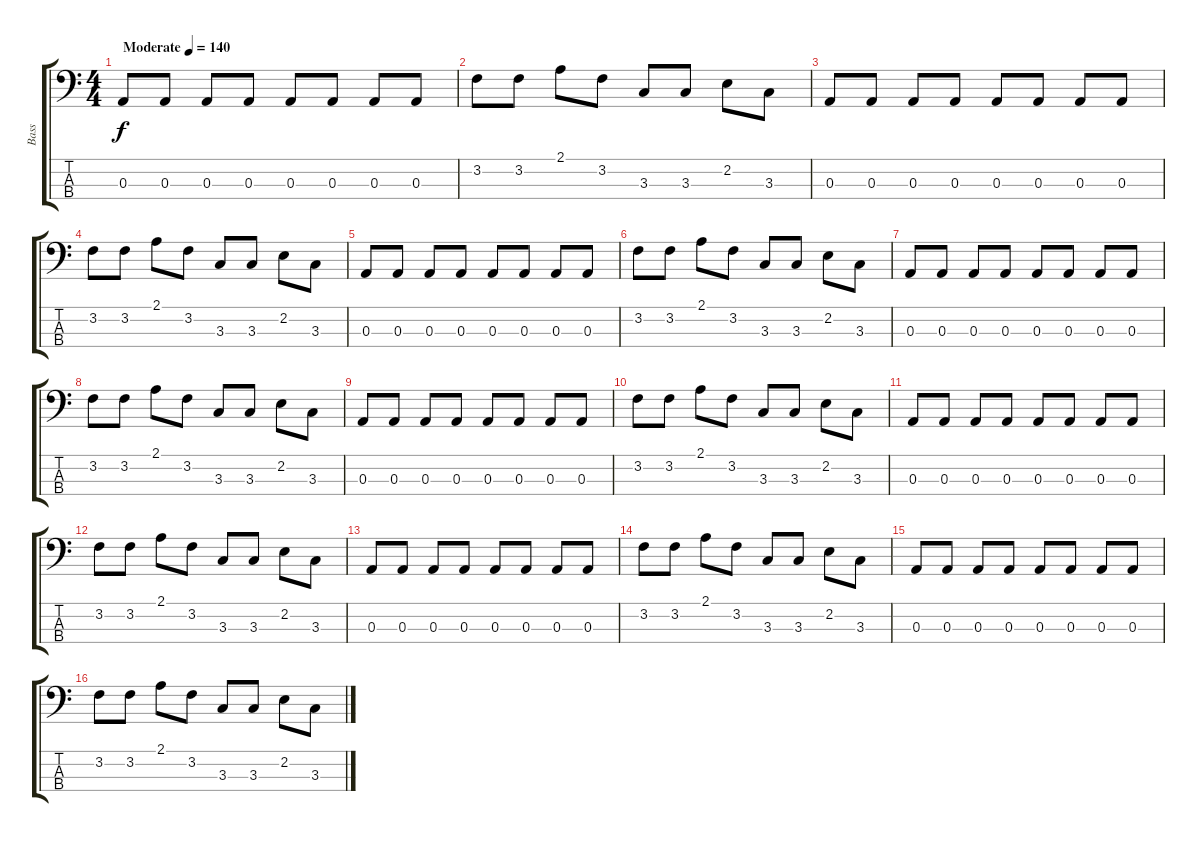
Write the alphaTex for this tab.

\track ("Bass" "Bass") {instrument electricbassfinger}
\staff {score tabs}
\tuning (G2 D2 A1 E1) {hide}
\ts (4 4)
\tempo (140 "Moderate")
\clef f4
\ks c
0.3.8{dy f instrument electricbassfinger} 0.3.8 0.3.8 0.3.8 0.3.8 0.3.8 0.3.8 0.3.8 |
3.2.8 3.2.8 2.1.8 3.2.8 3.3.8 3.3.8 2.2.8 3.3.8 |
0.3.8 0.3.8 0.3.8 0.3.8 0.3.8 0.3.8 0.3.8 0.3.8 |
3.2.8 3.2.8 2.1.8 3.2.8 3.3.8 3.3.8 2.2.8 3.3.8 |
0.3.8 0.3.8 0.3.8 0.3.8 0.3.8 0.3.8 0.3.8 0.3.8 |
3.2.8 3.2.8 2.1.8 3.2.8 3.3.8 3.3.8 2.2.8 3.3.8 |
0.3.8 0.3.8 0.3.8 0.3.8 0.3.8 0.3.8 0.3.8 0.3.8 |
3.2.8 3.2.8 2.1.8 3.2.8 3.3.8 3.3.8 2.2.8 3.3.8 |
0.3.8 0.3.8 0.3.8 0.3.8 0.3.8 0.3.8 0.3.8 0.3.8 |
3.2.8 3.2.8 2.1.8 3.2.8 3.3.8 3.3.8 2.2.8 3.3.8 |
0.3.8 0.3.8 0.3.8 0.3.8 0.3.8 0.3.8 0.3.8 0.3.8 |
3.2.8 3.2.8 2.1.8 3.2.8 3.3.8 3.3.8 2.2.8 3.3.8 |
0.3.8 0.3.8 0.3.8 0.3.8 0.3.8 0.3.8 0.3.8 0.3.8 |
3.2.8 3.2.8 2.1.8 3.2.8 3.3.8 3.3.8 2.2.8 3.3.8 |
0.3.8 0.3.8 0.3.8 0.3.8 0.3.8 0.3.8 0.3.8 0.3.8 |
3.2.8 3.2.8 2.1.8 3.2.8 3.3.8 3.3.8 2.2.8 3.3.8
